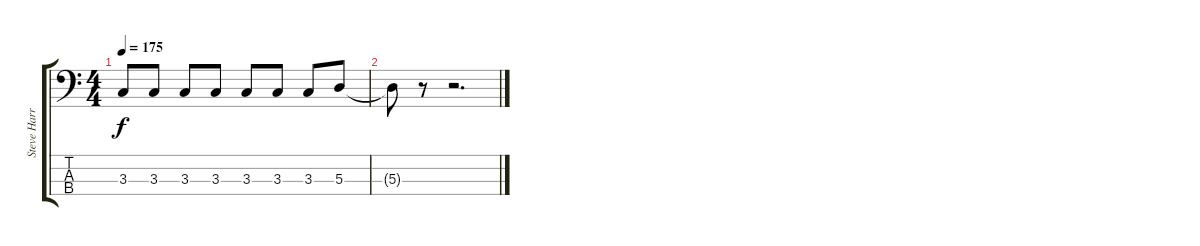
\track ("Steve Harris" "Steve Harr") {instrument electricbassfinger}
\staff {score tabs}
\tuning (G2 D2 A1 E1) {hide}
\ts (4 4)
\tempo 175
\clef f4
\ks c
3.3{t}.8{dy f} 3.3.8 3.3.8 3.3.8 3.3.8 3.3.8 3.3.8 5.3.8 |
5.3{t}.8 r.8 r.2{d}
